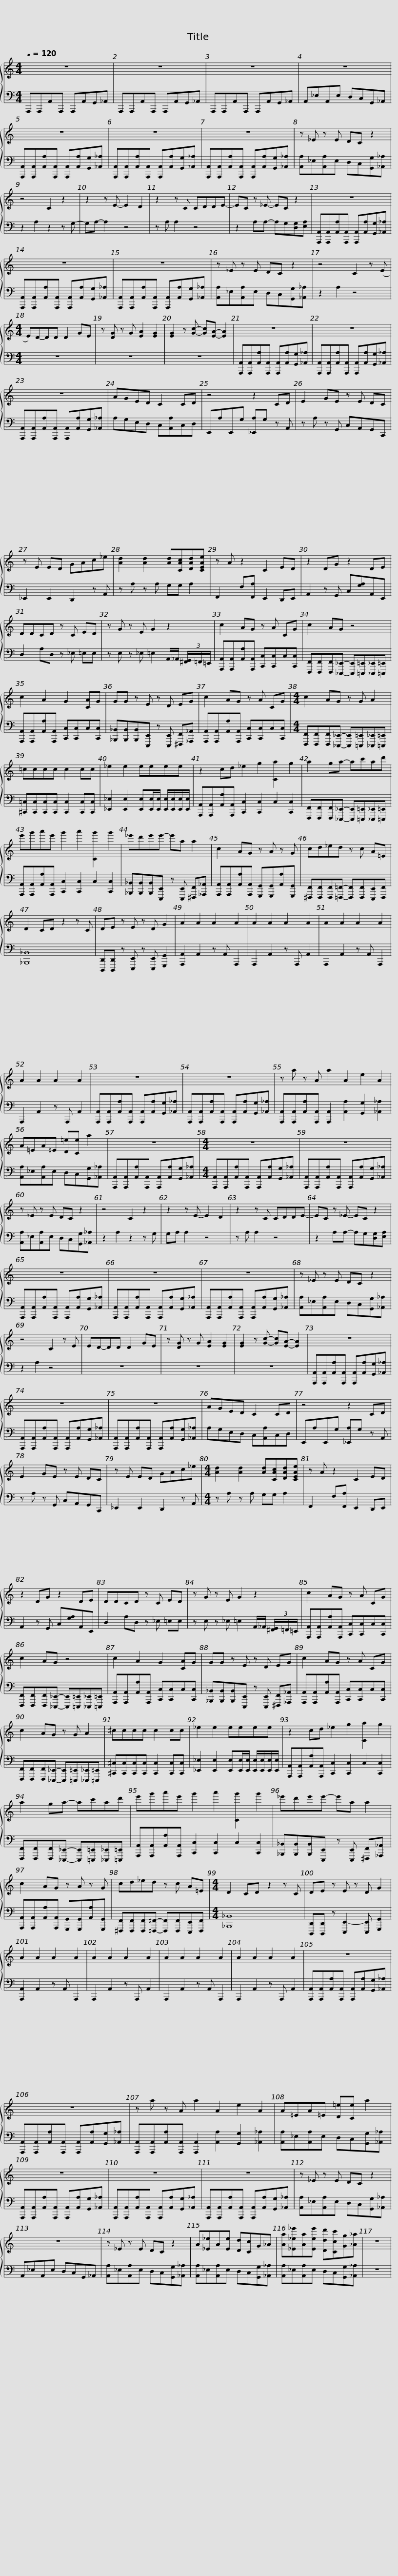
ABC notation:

X:1
%%score { 1 | ( 2 3 ) }
L:1/8
Q:1/4=120
M:4/4
I:linebreak $
K:C
V:1 treble
V:2 bass
V:3 bass
V:1
 z8 | z8 | z8 |$ z8 | z8 | %5
 z8 |$ z8 | z _E z E DC z2 | z4 C2 z2 | z2 z E- E2 D2 |$ %10
 z2 z C CDDE- | EC z _E- EC z2 | z8 |$ z8 | z8 | %15
 z _E z E DC z2 | z4 C2 z (E |$[M:4/4] E)D-DD D2 GE | z [DG] z G [EA]2 [EG]2 | [EG]2 z [Gc]- [Gc][EA]- [EA]2 | %20
 z8 |$ z8 | z8 | AGED C2 CD |$ z4 z2 CD | %25
 E2 GE z E DC | z E ED GAc_e |$ [Ad]2 [Ad]2 [Ad][CAc][DAd][CEAe] | z A z2 C2 ED | z2 DG z2 DE | %30
 DDCD z C ED |$ z G z E G2 z2 | c2 AG z A CG | c2 AG z4 |$ c2 A2 G2 [CA]G | %35
 GG z E z D EG | c2 AG z A CG |$[M:4/4] c2 AG z G A2 | =cccc c2 cc | _e2 e2 eeee |$ %40
 z2 cd _e2 g2 [Ca]2 g2 | a2 ga- ac'ad' | e'g'a'e' g'2 a'2 [Cg']2 g'2 |$ _e'd'e'e'- e'a a2 | c2 AG z A z G | %45
 cd_ed z c A=E |$ D2 CD z2 z C | DE z E z D G2 | A2 A2 A2 A2 | A2 A2 A2 A2 |$ %50
 A2 A2 A2 A2 | A2 A2 A2 A2 | z8 | z8 |$ z a z A a2 A2- e2 A2 | %55
 A=EA=E [D=e][Ce] a2 | z8 |$[M:4/4] z8 | z8 | z _E z E DC z2 | %60
 z4 C2 z2 |$ z2 z E- E2 D2 | z2 z C CDDE- | EC z _E- EC z2 | z8 |$ %65
 z8 | z8 | z _E z E DC z2 | z4 C2 z E |$ ED-DD D2 GE | %70
 z [DG] z G [EA]2 [EG]2 | [EG]2 z [Gc]- [Gc][EA]- [EA]2 | z8 |$ z8 | z8 | %75
 AGED C2 CD |$ z4 z2 CD | E2 GE z E DC | z E ED GAc_e |$[M:4/4] [Ad]2 [Ad]2 [Ad][CAc][DAd][CEAe] | %80
 z A z2 C2 ED | z2 DG z2 DE | DDCD z C ED |$ z G z E G2 z2 | c2 AG z A CG | %85
 c2 AG z4 |$ c2 A2 G2 [CA]G | GG z E z D EG | c2 AG z A CG |$ c2 AG z G A2 | %90
 ^cccc c2 cc | _e2 e2 eeee |$ z2 cd _e2 g2 [Ca]2 g2 | a2 ga- ac'ad' | e'g'a'e' g'2 a'2 [Cg']2 g'2 |$ %95
 _e'd'e'e'- e'a a2 | c2 AG z A z G | cd_ed z c A=E |$[M:4/4] D2 CD z2 z C | DE z E z D G2 | %100
 A2 A2 A2 A2 | A2 A2 A2 A2 |$ A2 A2 A2 A2 | A2 A2 A2 A2 | z8 | %105
 z8 |$ z a z A a2 A2- e2 A2 | A=EA=E [D=e][Ce] a2 | z8 |$ z8 | %110
 z8 | z _E z E DC z2 |$ z8 | z _E z E DC z2 | A[_E_e]A[Ee] [Dd][Cc]G_A |$ %115
 [Aa][_E_e_e'][Aa][Eee'] [Ddd'][Ccc'][Gg][_A_a] | z8 | %117
V:2
 A,,,A,,,A,,A,,, A,,,A,,G,,_A,, | A,,,A,,,A,,A,,, A,,,A,,G,,_A,, | A,,,A,,,A,,A,,, A,,,A,,G,,_A,, |$ A,,_E,A,,E, D,C,G,,_A,, | [A,,,A,,][A,,,A,,][A,,A,][A,,,A,,] [A,,,A,,][A,,A,][G,,G,][_A,,_A,] | %5
 [A,,,A,,][A,,,A,,][A,,A,][A,,,A,,] [A,,,A,,][A,,A,][G,,G,][_A,,_A,] |$ [A,,,A,,][A,,,A,,][A,,A,][A,,,A,,] [A,,,A,,][A,,A,][G,,G,][_A,,_A,] | [A,,A,]_E,[A,,A,]E, D,C,[G,,G,][_A,,_A,] | z2 A,2 z2 z G,- | G,A,- A,2 z4 |$ %10
 z A, A,2 z4 | z2 A,A,- A,G,[D,G,][E,A,] | [A,,,A,,][A,,,A,,][A,,A,][A,,,A,,] [A,,,A,,][A,,A,][G,,G,][_A,,_A,] |$ [A,,,A,,][A,,,A,,][A,,A,][A,,,A,,] [A,,,A,,][A,,A,][G,,G,][_A,,_A,] | [A,,,A,,][A,,,A,,][A,,A,][A,,,A,,] [A,,,A,,][A,,A,][G,,G,][_A,,_A,] | %15
 [A,,A,]_E,[A,,A,]E, D,C,[G,,G,][_A,,_A,] | z2 A,2 z4 |$[M:4/4] z8 | z8 | z8 | %20
 [A,,,A,,][A,,,A,,][A,,A,][A,,,A,,] [A,,,A,,][A,,A,][G,,G,][_A,,_A,] |$ [A,,,A,,][A,,,A,,][A,,A,][A,,,A,,] [A,,,A,,][A,,A,][G,,G,][_A,,_A,] | [A,,,A,,][A,,,A,,][A,,A,][A,,,A,,] [A,,,A,,][A,,A,][G,,G,][_A,,_A,] | A,G,E,D, C,[A,,A,]C,D, |$ E,,A,E,,G, [_E,,A,]G, z A,, | %25
 z A, z G,, C,A,,G,,C,, | _E,,2 E,,2 D,,2 z A,, |$ z A, z A, G,G, A,2 | F,,2 F,[F,,A,] E,,2 D,,E,, | A,,2 z G,, C,[G,A,]A,,E,, | %30
 D,2 A,D, z _E, =E,E, |$ z E, z _E, =E,2 A,,/_A,,/ (3[^F,,G,,]/=F,,/=E,,/ | [A,,,A,,][A,,,A,,][A,,A,][A,,,A,,] [C,,C,][C,,C,]C,[C,,C,] | [F,,,F,,][F,,,F,,][F,,,F,,][_E,,,_E,,]- [E,,,E,,][=E,,,=E,,][_E,,,_E,,][=E,,,=E,,] |$ [A,,,A,,][A,,,A,,][A,,A,][A,,,A,,] [C,,C,][C,,C,]C,[C,,C,] | %35
 [_B,,,_B,,][B,,,B,,][B,,,B,,][E,,,E,,] z [E,,,E,,] [^F,,,F,,][_A,,,_A,,] | [A,,,A,,][A,,,A,,][A,,A,][A,,,A,,] [C,,C,][C,,C,]C,[C,,C,] |$[M:4/4] [F,,,F,,][F,,,F,,][F,,,F,,][_E,,,_E,,]- [E,,,E,,][=E,,,=E,,][_E,,,_E,,][=E,,,=E,,] | [^C,,=C,][C,,C,][C,,C,][C,,C,] [C,,C,]2 [C,,C,][C,,C,] | [_E,,_E,]2 [E,,E,]2 [E,,E,][E,,E,]/[E,,E,]/ [E,,E,]/[E,,E,]/[E,,E,]/[E,,E,]/ |$ %40
 [A,,,A,,][A,,,A,,][A,,A,][A,,,A,,] [C,,C,]2 [C,,C,]2 C,2 [C,,C,]2 | [F,,,F,,][F,,,F,,][F,,,F,,][_E,,,_E,,]- [E,,,E,,][=E,,,=E,,][_E,,,_E,,][=E,,,=E,,] | [A,,,A,,][A,,,A,,][A,,A,][A,,,A,,] [C,,C,]2 [C,,C,]2 C,2 [C,,C,]2 |$ [_B,,,_B,,][B,,,B,,][B,,,B,,][E,,,E,,] z [E,,,E,,] [^F,,,F,,][_A,,,_A,,] | [A,,,A,,][A,,,A,,][A,,A,][A,,,A,,] [G,,,G,,][G,,,G,,][A,,A,][G,,,G,,] | %45
 [^F,,,F,,][F,,,F,,][F,,,F,,][=F,,,=F,,]- [F,,,F,,][F,,,F,,][E,,,E,,][F,,,F,,] |$ _B,,8 | [D,,,D,,][D,,,D,,] z [E,,,E,,] z [E,,,E,,] [G,,,G,,]2 | [A,,,A,,]2 A,,2 z A,, A,,,2 | A,,,2 A,,2 z A,,, A,,2 |$ %50
 A,,,2 A,,2 z A,, A,,,2 | A,,,2 A,,2 z A,,, A,,2 | [A,,,A,,][A,,,A,,][A,,A,][A,,,A,,] [A,,,A,,][A,,A,][G,,G,][_A,,_A,] | [A,,,A,,][A,,,A,,][A,,A,][A,,,A,,] [A,,,A,,][A,,A,][G,,G,][_A,,_A,] |$ [A,,,A,,][A,,,A,,][A,,A,][A,,,A,,] [A,,,A,,]2 [A,,A,]2 [G,,G,]2 [_A,,_A,]2 | %55
 [A,,A,]_E,[A,,A,]E, D,C,[G,,G,][_A,,_A,] | [A,,,A,,][A,,,A,,][A,,A,][A,,,A,,] [A,,,A,,][A,,A,][G,,G,][_A,,_A,] |$[M:4/4] [A,,,A,,][A,,,A,,][A,,A,][A,,,A,,] [A,,,A,,][A,,A,][G,,G,][_A,,_A,] | [A,,,A,,][A,,,A,,][A,,A,][A,,,A,,] [A,,,A,,][A,,A,][G,,G,][_A,,_A,] | [A,,A,]_E,[A,,A,]E, D,C,[G,,G,][_A,,_A,] | %60
 z2 A,2 z2 z G, |$ G,A, A,2 z4 | z A, A,2 z4 | z2 A,A,- A,G,[D,G,][E,A,] | [A,,,A,,][A,,,A,,][A,,A,][A,,,A,,] [A,,,A,,][A,,A,][G,,G,][_A,,_A,] |$ %65
 [A,,,A,,][A,,,A,,][A,,A,][A,,,A,,] [A,,,A,,][A,,A,][G,,G,][_A,,_A,] | [A,,,A,,][A,,,A,,][A,,A,][A,,,A,,] [A,,,A,,][A,,A,][G,,G,][_A,,_A,] | [A,,A,]_E,[A,,A,]E, D,C,[G,,G,][_A,,_A,] | z2 A,2 z4 |$ z8 | %70
 z8 | z8 | [A,,,A,,][A,,,A,,][A,,A,][A,,,A,,] [A,,,A,,][A,,A,][G,,G,][_A,,_A,] |$ [A,,,A,,][A,,,A,,][A,,A,][A,,,A,,] [A,,,A,,][A,,A,][G,,G,][_A,,_A,] | [A,,,A,,][A,,,A,,][A,,A,][A,,,A,,] [A,,,A,,][A,,A,][G,,G,][_A,,_A,] | %75
 A,G,E,D, C,[A,,A,]C,D, |$ E,,A,E,,G, [_E,,A,]G, z A,, | z A, z G,, C,A,,G,,C,, | _E,,2 E,,2 D,,2 z A,, |$[M:4/4] z A, z A, G,G, A,2 | %80
 F,,2 F,[F,,A,] E,,2 D,,E,, | A,,2 z G,, C,[G,A,]A,,E,, | D,2 A,D, z _E, =E,E, |$ z E, z _E, =E,2 A,,/_A,,/ (3[^F,,G,,]/=F,,/=E,,/ | [A,,,A,,][A,,,A,,][A,,A,][A,,,A,,] [C,,C,][C,,C,]C,[C,,C,] | %85
 [F,,,F,,][F,,,F,,][F,,,F,,][_E,,,_E,,]- [E,,,E,,][=E,,,=E,,][_E,,,_E,,][=E,,,=E,,] |$ [A,,,A,,][A,,,A,,][A,,A,][A,,,A,,] [C,,C,][C,,C,]C,[C,,C,] | [_B,,,_B,,][B,,,B,,][B,,,B,,][E,,,E,,] z [E,,,E,,] [^F,,,F,,][_A,,,_A,,] | [A,,,A,,][A,,,A,,][A,,A,][A,,,A,,] [C,,C,][C,,C,]C,[C,,C,] |$ [F,,,F,,][F,,,F,,][F,,,F,,][_E,,,_E,,]- [E,,,E,,][=E,,,=E,,][_E,,,_E,,][=E,,,=E,,] | %90
 [^C,,^C,][C,,C,][C,,C,][C,,C,] [C,,C,]2 [C,,C,][C,,C,] | [_E,,_E,]2 [E,,E,]2 [E,,E,][E,,E,]/[E,,E,]/ [E,,E,]/[E,,E,]/[E,,E,]/[E,,E,]/ |$ [A,,,A,,][A,,,A,,][A,,A,][A,,,A,,] [C,,C,]2 [C,,C,]2 C,2 [C,,C,]2 | [F,,,F,,][F,,,F,,][F,,,F,,][_E,,,_E,,]- [E,,,E,,][=E,,,=E,,][_E,,,_E,,][=E,,,=E,,] | [A,,,A,,][A,,,A,,][A,,A,][A,,,A,,] [C,,C,]2 [C,,C,]2 C,2 [C,,C,]2 |$ %95
 [_B,,,_B,,][B,,,B,,][B,,,B,,][E,,,E,,] z [E,,,E,,] [^F,,,F,,][_A,,,_A,,] | [A,,,A,,][A,,,A,,][A,,A,][A,,,A,,] [G,,,G,,][G,,,G,,][A,,A,][G,,,G,,] | [^F,,,F,,][F,,,F,,][F,,,F,,][=F,,,=F,,]- [F,,,F,,][F,,,F,,][E,,,E,,][F,,,F,,] |$[M:4/4] _B,,8 | [D,,,D,,][D,,,D,,] z [E,,,E,,-]2 [E,,,E,,] [G,,,G,,]2 | %100
 [A,,,A,,]2 A,,2 z A,, A,,,2 | A,,,2 A,,2 z A,,, A,,2 |$ A,,,2 A,,2 z A,, A,,,2 | A,,,2 A,,2 z A,,, A,,2 | [A,,,A,,][A,,,A,,][A,,A,][A,,,A,,] [A,,,A,,][A,,A,][G,,G,][_A,,_A,] | %105
 [A,,,A,,][A,,,A,,][A,,A,][A,,,A,,] [A,,,A,,][A,,A,][G,,G,][_A,,_A,] |$ [A,,,A,,][A,,,A,,][A,,A,][A,,,A,,] [A,,,A,,]2 [A,,A,]2 [G,,G,]2 [_A,,_A,]2 | [A,,A,]_E,[A,,A,]E, D,C,[G,,G,][_A,,_A,] | [A,,,A,,][A,,,A,,][A,,A,][A,,,A,,] [A,,,A,,][A,,A,][G,,G,][_A,,_A,] |$ [A,,,A,,][A,,,A,,][A,,A,][A,,,A,,] [A,,,A,,][A,,A,][G,,G,][_A,,_A,] | %110
 [A,,,A,,][A,,,A,,][A,,A,][A,,,A,,] [A,,,A,,][A,,A,][G,,G,][_A,,_A,] | [A,,A,]_E,[A,,A,]E, D,C,[G,,G,][_A,,_A,] |$ A,,_E,A,,E, D,C,G,,_A,, | [A,,A,]_E,[A,,A,]E, D,C,[G,,G,][_A,,_A,] | [A,,A,]_E,[A,,A,]E, D,C,[G,,G,][_A,,_A,] |$ %115
 [A,,A,]_E,[A,,A,]E, D,C,[G,,G,][_A,,_A,] | z8 | %117
V:3
 x8 | x8 | x8 |$ x8 | x8 | %5
 x8 |$ x8 | x8 | x8 | x8 |$ %10
 x8 | x8 | x8 |$ x8 | x8 | %15
 x8 | x8 |$[M:4/4] x8 | x8 | x8 | %20
 x8 |$ x8 | x8 | x8 |$ x8 | %25
 x8 | x8 |$ x8 | x8 | x8 | %30
 x8 |$ x8 | x8 | x8 |$ x8 | %35
 x8 | x8 |$[M:4/4] x8 | x8 | x8 |$ %40
 x12 | x8 | x12 |$ x8 | x8 | %45
 x8 |$ _B,,,8 | x8 | x8 | x8 |$ %50
 x8 | x8 | x8 | x8 |$ x12 | %55
 x8 | x8 |$[M:4/4] x8 | x8 | x8 | %60
 x8 |$ x8 | x8 | x8 | x8 |$ %65
 x8 | x8 | x8 | x8 |$ x8 | %70
 x8 | x8 | x8 |$ x8 | x8 | %75
 x8 |$ x8 | x8 | x8 |$[M:4/4] x8 | %80
 x8 | x8 | x8 |$ x8 | x8 | %85
 x8 |$ x8 | x8 | x8 |$ x8 | %90
 x8 | x8 |$ x12 | x8 | x12 |$ %95
 x8 | x8 | x8 |$[M:4/4] _B,,,8 | x8 | %100
 x8 | x8 |$ x8 | x8 | x8 | %105
 x8 |$ x12 | x8 | x8 |$ x8 | %110
 x8 | x8 |$ x8 | x8 | x8 |$ %115
 x8 | x8 | %117
